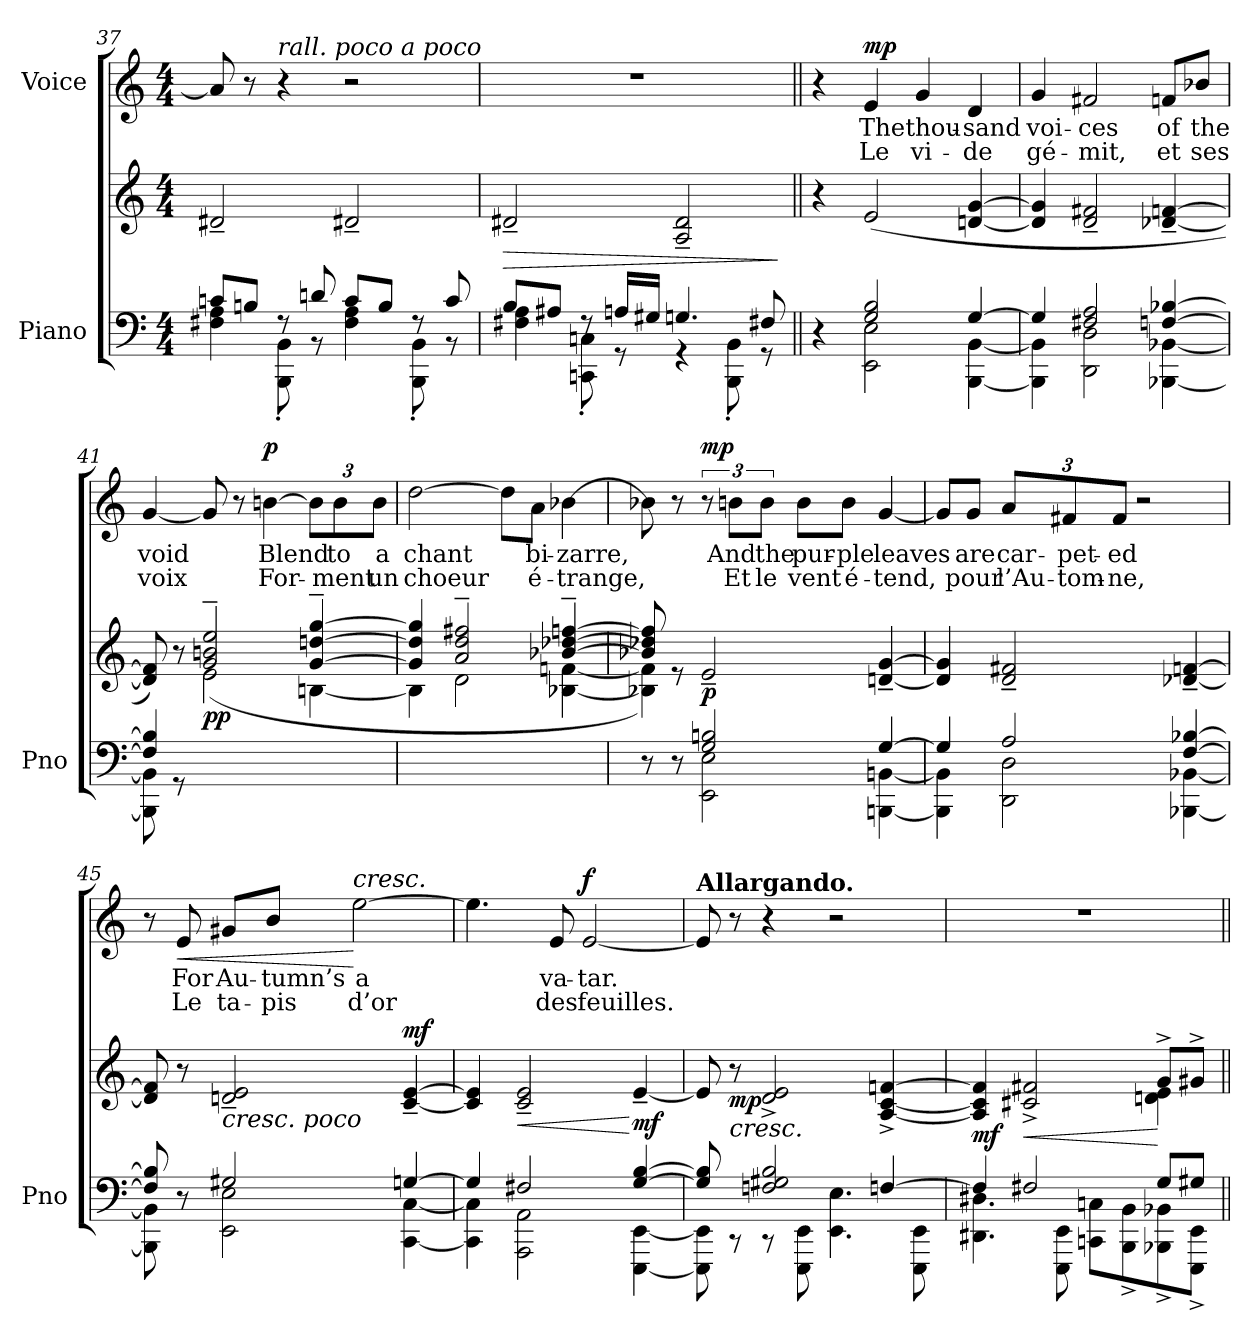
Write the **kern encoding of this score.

**kern	**kern	**dynam	**kern	**text	**text	**dynam
*part2	*part2	*part2	*part1	*part1	*part1	*part1
*staff3	*staff2	*staff2/3	*staff1	*staff1	*staff1	*staff1
*I"Piano	*	*	*I"Voice	*	*	*
*I'Pno	*	*	*	*	*	*
*clefF4	*clefG2	*	*clefG2	*	*	*
*k[]	*k[]	*	*k[]	*	*	*
*M4/4	*M4/4	*	*M4/4	*	*	*
=37	=37	=37	=37	=37	=37	=37
*^	*	*	*^	*	*	*
8cn/L	4F#X\ 4A\	2d#X~/	.	8a/]	4.ryy	.	.	.
8Bn/J	.	.	.	8r	.	.	.	.
!	!	!	!	!LO:TX:a:i:t=rall. poco a poco	!	!	!	!
8rF	8BBB\' 8BB\'	.	.	4r	.	.	.	.
*	*	*	*	*MM61	*	*	*	*
8dn/	8r	.	.	.	2ryy	.	.	.
8c/L	4F#\ 4A\	2d#X~/	.	2r	.	.	.	.
8B/J	.	.	.	.	.	.	.	.
8rF	8BBB\' 8BB\'	.	.	.	.	.	.	.
*	*	*	*	*MM59	*	*	*	*
8c/	8r	.	.	.	8ryy	.	.	.
=38	=38	=38	=38	=38	=38	=38	=38	=38
!	!	!	!LO:HP:b	!	!	!	!	!
8B/L	4F#X\ 4A\	2d#X~/	>	1r	4.ryy	.	.	.
8A#X/J	.	.	.	.	.	.	.	.
8rF	8CCn\' 8Cn\'	.	.	.	.	.	.	.
*	*	*	*	*MM56	*	*	*	*
16An/LL	8r	.	.	.	2ryy	.	.	.
16G#X/JJ	.	.	.	.	.	.	.	.
4.Gn/	4r	2A/~ 2d#/~	.	.	.	.	.	.
.	8BBB\' 8BB\'	.	.	.	.	.	.	.
8F#X/	8r	.	.	.	8ryy	.	.	.
*v	*v	*	*	*	*	*	*	*
.	.	]	.	.	.	.	.
*	*	*	*v	*v	*	*	*
!!LO:PB:g=z
=39||	=39||	=39||	=39||	=39||	=39||	=39||
*	*	*	*MM72	*	*	*
*^	*	*	*^	*	*	*
!	!	!	!	!LO:TX:a:B:t=Maestoso	!	!	!	!
*	*	*	*	*v	*v	*	*	*
4ryy	4r	4r	.	4r	.	.	.
!	!	!	!LO:DY:b	!	!LO:LY:b	!LO:LY:b	!
!	!	!	!LO:DY:n=1:b	!	!	!	!LO:DY:a
2G/ 2B/	2EE\ 2E\	(>2e/	p other-dynamics	4e/	The	Le	mp
!	!	!	!	!	!LO:LY:b	!LO:LY:b	!
.	.	.	.	4g/	thou-	vi-	.
!	!	!	!	!	!LO:LY:b	!LO:LY:b	!
[4G/	[4BBB\ [4BB\	[4dn/ [4g/	.	4d/	-sand	-de	.
=40	=40	=40	=40	=40	=40	=40	=40
!	!	!	!	!	!LO:LY:b	!LO:LY:b	!
4G/]	4BBB\] 4BB\]	4d/] 4g/]	.	4g/	voi-	gé-	.
!	!	!	!	!	!LO:LY:b	!LO:LY:b	!
2F#X/ 2A/	2DD\ 2D\	2d/~ 2f#X/~	.	2f#X/	-ces	-mit,	.
!	!	!	!	!	!LO:LY:b	!LO:LY:b	!
[4Fn/ [4B-X/	[4BBB-X\ [4BB-X\	[4d-X/~ [4fn/~	.	8fn/L	of	et	.
!	!	!	!	!	!LO:LY:b	!LO:LY:b	!
.	.	.	.	8b-X/J	the	ses	.
=41	=41	=41	=41	=41	=41	=41	=41
*	*	*^	*	*	*	*	*
!	!	!	!	!	!	!LO:LY:b	!LO:LY:b	!
4F/] 4B-/]	8BBB-\] 8BB-\]	8d-] 8f])	4ryy	.	[4g/	void	voix	.
.	8r	8r	.	.	.	.	.	.
!	!	!	!	!LO:DY:b	!	!	!	!
2.ryy	4ryy	2g/~ 2bn/~ 2ee/~	(<2e\	pp	8g/]	.	.	.
.	.	.	.	.	8r	.	.	.
!	!	!	!	!	!	!LO:LY:b	!LO:LY:b	!LO:DY:a
.	2ryy	.	.	.	[4bn\	Blend	For-	p
.	.	[4g/~ [4ddn/~ [4gg/~	[4Bn\	.	12b\L]	.	.	.
!	!	!	!	!	!	!LO:LY:b	!LO:LY:b	!
.	.	.	.	.	12b\	to	-ment	.
!	!	!	!	!	!	!LO:LY:b	!LO:LY:b	!
.	.	.	.	.	12b\J	a	un	.
*v	*v	*	*	*	*	*	*	*
=42	=42	=42	=42	=42	=42	=42	=42
!	!	!	!	!	!LO:LY:b	!LO:LY:b	!
1ryy	4g/] 4dd/] 4gg/]	4B\]	.	[2dd\	chant	choeur	.
.	2a/~ 2dd/~ 2ff#X/~	2d\	.	.	.	.	.
.	.	.	.	8dd\L]	.	.	.
!	!	!	!	!	!LO:LY:b	!LO:LY:b	!
.	.	.	.	8a\J	bi-	é-	.
!	!	!	!	!	!LO:LY:b	!LO:LY:b	!
.	[4b-X/~ [4dd-X/~ [4ffn/~	[4B-X\ [4fn\	.	[4b-X\	-zarre,	-trange,	.
!!LO:LB:g=z
=43	=43	=43	=43	=43	=43	=43	=43
*^	*	*	*	*	*	*	*
4ryy	8r	8b-X/] 8dd-X/] 8ff/]	4B-X\] 4f\])	.	8b-X\]	.	.	.
.	8r	8re	.	.	8r	.	.	.
!	!	!	!	!LO:DY:b	!	!	!	!LO:DY:a
2G/ 2Bn/	2EE\ 2E\	2e~/	2.ryy	p	12r	.	.	mp
!	!	!	!	!	!	!LO:LY:b	!LO:LY:b	!
.	.	.	.	.	12bn\L	And	Et	.
!	!	!	!	!	!	!LO:LY:b	!LO:LY:b	!
.	.	.	.	.	12b\J	the	le	.
!	!	!	!	!	!	!LO:LY:b	!LO:LY:b	!
.	.	.	.	.	8b\L	pur-	vent	.
!	!	!	!	!	!	!LO:LY:b	!LO:LY:b	!
.	.	.	.	.	8b\J	-ple	é-	.
!	!	!	!	!	!	!LO:LY:b	!LO:LY:b	!
[4G/	[4BBBn\ [4BBn\	[4dn/~ [4g/~	.	.	[4g/	leaves	-tend,	.
*	*	*v	*v	*	*	*	*	*
=44	=44	=44	=44	=44	=44	=44	=44
4G/]	4BBB\] 4BB\]	4d/] 4g/]	.	8g/L]	.	.	.
!	!	!	!	!	!LO:LY:b	!LO:LY:b	!
.	.	.	.	8g/J	are	pour	.
!	!	!	!	!	!LO:LY:b	!LO:LY:b	!
2A/	2DD\ 2D\	2d/~ 2f#X/~	.	12a/L	car-	l’Au-	.
!	!	!	!	!	!LO:LY:b	!LO:LY:b	!
.	.	.	.	12f#X/	-pet-	-tom-	.
!	!	!	!	!	!LO:LY:b	!LO:LY:b	!
.	.	.	.	12f#/J	-ed	-ne,	.
.	.	.	.	2r	.	.	.
[4F/ [4B-X/	[4BBB-X\ [4BB-X\	[4d-X/~ [4fn/~	.	.	.	.	.
=45	=45	=45	=45	=45	=45	=45	=45
8F/] 8B-/]	8BBB-\] 8BB-\]	8d-] 8f]	.	8r	.	.	.
!	!	!	!	!	!LO:LY:b	!LO:LY:b	!LO:HP:b
8ryy	8r	8r	.	8e/	For	Le	<
!	!	!LO:TX:b:i:t=cresc.   poco	!	!	!	!	!
!	!	!	!	!	!LO:LY:b	!LO:LY:b	!
2G#X/	2EE\ 2E\	2dn/~ 2e/~	.	8g#X/L	Au-	ta-	.
!	!	!	!	!	!LO:LY:b	!LO:LY:b	!
.	.	.	.	8b/J	-tumn’s	-pis	.
!	!	!	!	!LO:TX:a:i:t=cresc.	!	!	!
!	!	!	!	!	!LO:LY:b	!LO:LY:b	!
.	.	.	.	[2ee\	a-	d’or	[
!	!	!	!LO:DY:a	!	!	!	!
[4Gn/	[4CC\ [4C\	[4c/~ [4e/~	mf	.	.	.	.
!!LO:LB:g=z
=46	=46	=46	=46	=46	=46	=46	=46
!	!	!	!	!	!LO:LY:b	!	!
4G/]	4CC\] 4C\]	4c/] 4e/]	.	4.ee\]	---	.	.
!	!	!	!LO:HP:b	!	!	!	!
2F#X/	2AAA\ 2AA\	2c/~ 2e/~	<	.	.	.	.
!	!	!	!	!	!LO:LY:b	!LO:LY:b	!
.	.	.	.	8e/	-va-	des	.
!	!	!	!	!	!LO:LY:b	!LO:LY:b	!LO:DY:a
.	.	.	.	[2e/	-tar.	feuilles.	f
!	!	!	!LO:DY:n=1:b	!	!	!	!
[4G/ [4B/	[4EEE\ [4EE\	[4e~/	[ mf	.	.	.	.
=47	=47	=47	=47	=47	=47	=47	=47
*	*	*	*	*MM70	*	*	*
!	!	!	!	!LO:TX:a:B:t=Allargando.	!	!	!
8G/] 8B/]	8EEE\] 8EE\]	8e]	.	8e/]	.	.	.
!	!	!LO:TX:b:i:t=cresc.	!	!	!	!	!
!	!	!	!LO:DY:b	!	!	!	!
8ryy	8rCC	8r	mp	8r	.	.	.
2Fn/ 2G#X/ 2B/	8rCC	2d/^ 2e/^	.	4r	.	.	.
.	8EEE\ 8EE\	.	.	.	.	.	.
.	4.EE\ 4.E\	.	.	2r	.	.	.
[4Fn/	.	[4A/^ [4c/^ [4fn/^	.	.	.	.	.
.	8EEE\ 8EE\	.	.	.	.	.	.
=48	=48	=48	=48	=48	=48	=48	=48
*	*	*	*	*MM68	*	*	*
*	*	*^	*	*	*	*	*
!	!	!	!	!LO:DY:b	!	!	!	!
4F/]	4.DD#X\ 4.D#X\	4A] 4c] 4f]	2.ryy	mf	1r	.	.	.
!	!	!	!	!LO:HP:b	!	!	!	!
2F#X/	.	2c#X/^ 2f#X/^	.	<	.	.	.	.
.	8EEE\ 8EE\	.	.	.	.	.	.	.
.	8CCn\ 8Cn\L	.	.	.	.	.	.	.
.	8BBB\^ 8BB\^	.	.	.	.	.	.	.
8G/L	8BBB-X\^ 8BB-X\^	8g^/L	4dn\ 4e\	[	.	.	.	.
8G#X/J	8EEE\^ 8EE\^J	8g#X^/J	.	.	.	.	.	.
*v	*v	*	*	*	*	*	*	*
*	*v	*v	*	*	*	*	*
=||	=||	=||	=||	=||	=||	=||
*-	*-	*-	*-	*-	*-	*-
